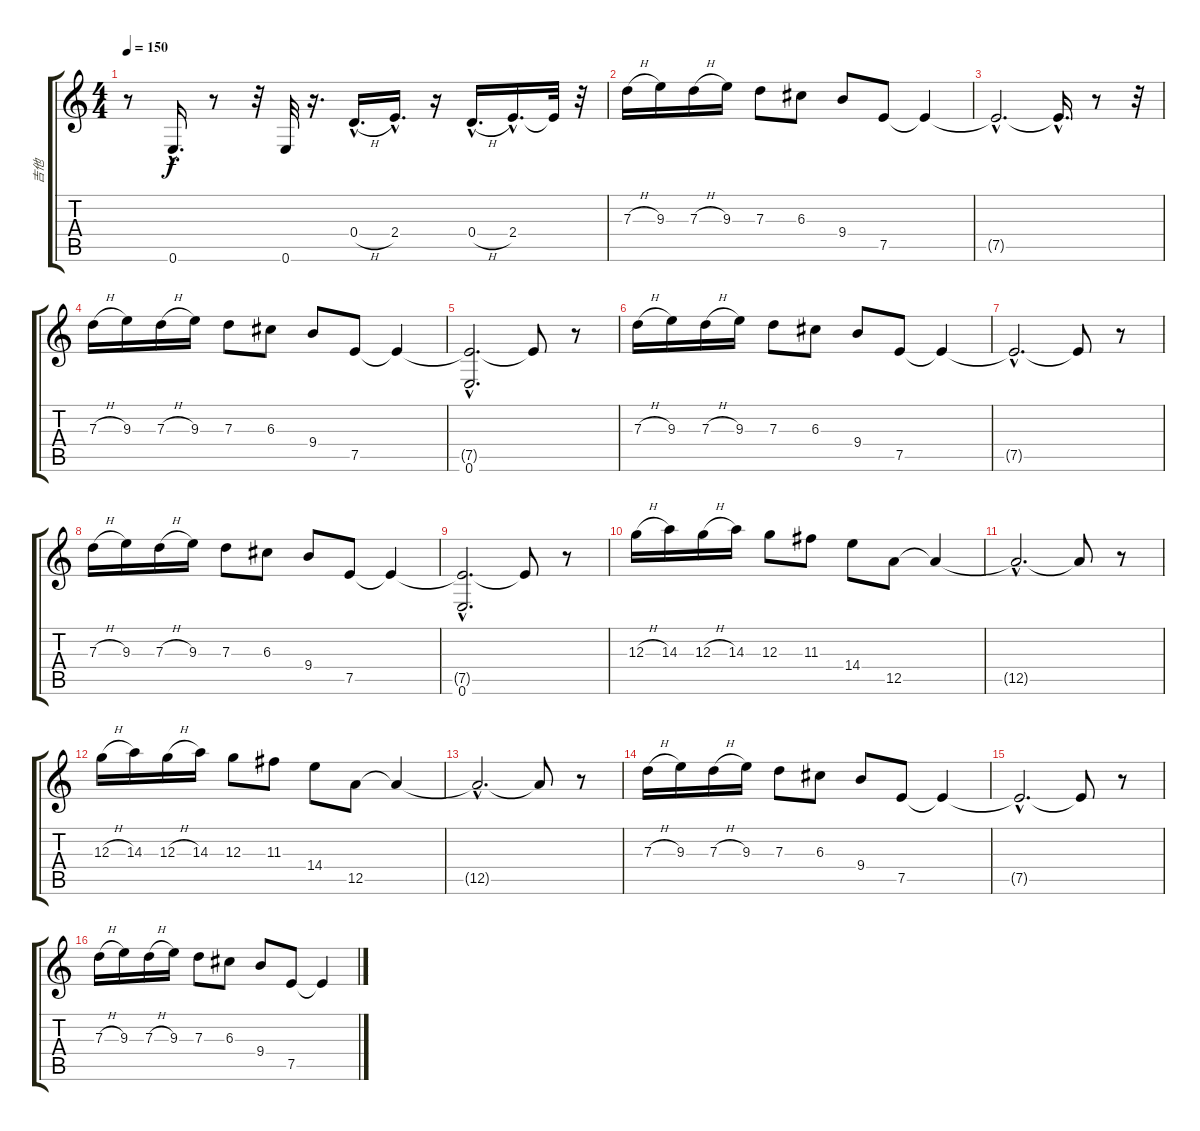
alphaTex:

\track ("吉他" "吉他") {instrument overdrivenguitar}
\staff {score tabs}
\tuning (E4 B3 G3 D3 A2 E2) {hide}
\ts (4 4)
\tempo 150
\clef g2
\ks c
r.8{dy f} 0.6{hac}.16{d} r.8 r.32 0.6.32 r.16{d} 0.4{h hac}.16{d} 2.4{hac}.16{d} r.16 0.4{h hac}.16{d} 2.4{hac}.16{d} 2.4{t}.32 r.32 |
7.3{h}.16 9.3.16 7.3{h}.16 9.3.16 7.3.8 6.3.8 9.4.8 7.5.8 7.5{t}.4 |
7.5{hac t}.2{d} 7.5{hac t}.16{d} r.8 r.32 |
7.3{h}.16 9.3.16 7.3{h}.16 9.3.16 7.3.8 6.3.8 9.4.8 7.5.8 7.5{t}.4 |
(7.5{hac t} 0.6{hac}).2{d} 7.5{t}.8 r.8 |
7.3{h}.16 9.3.16 7.3{h}.16 9.3.16 7.3.8 6.3.8 9.4.8 7.5.8 7.5{t}.4 |
7.5{hac t}.2{d} 7.5{t}.8 r.8 |
7.3{h}.16 9.3.16 7.3{h}.16 9.3.16 7.3.8 6.3.8 9.4.8 7.5.8 7.5{t}.4 |
(7.5{hac t} 0.6{hac}).2{d} 7.5{t}.8 r.8 |
12.3{h}.16 14.3.16 12.3{h}.16 14.3.16 12.3.8 11.3.8 14.4.8 12.5.8 12.5{t}.4 |
12.5{hac t}.2{d} 12.5{t}.8 r.8 |
12.3{h}.16 14.3.16 12.3{h}.16 14.3.16 12.3.8 11.3.8 14.4.8 12.5.8 12.5{t}.4 |
12.5{hac t}.2{d} 12.5{t}.8 r.8 |
7.3{h}.16 9.3.16 7.3{h}.16 9.3.16 7.3.8 6.3.8 9.4.8 7.5.8 7.5{t}.4 |
7.5{hac t}.2{d} 7.5{t}.8 r.8 |
7.3{h}.16 9.3.16 7.3{h}.16 9.3.16 7.3.8 6.3.8 9.4.8 7.5.8 7.5{t}.4
